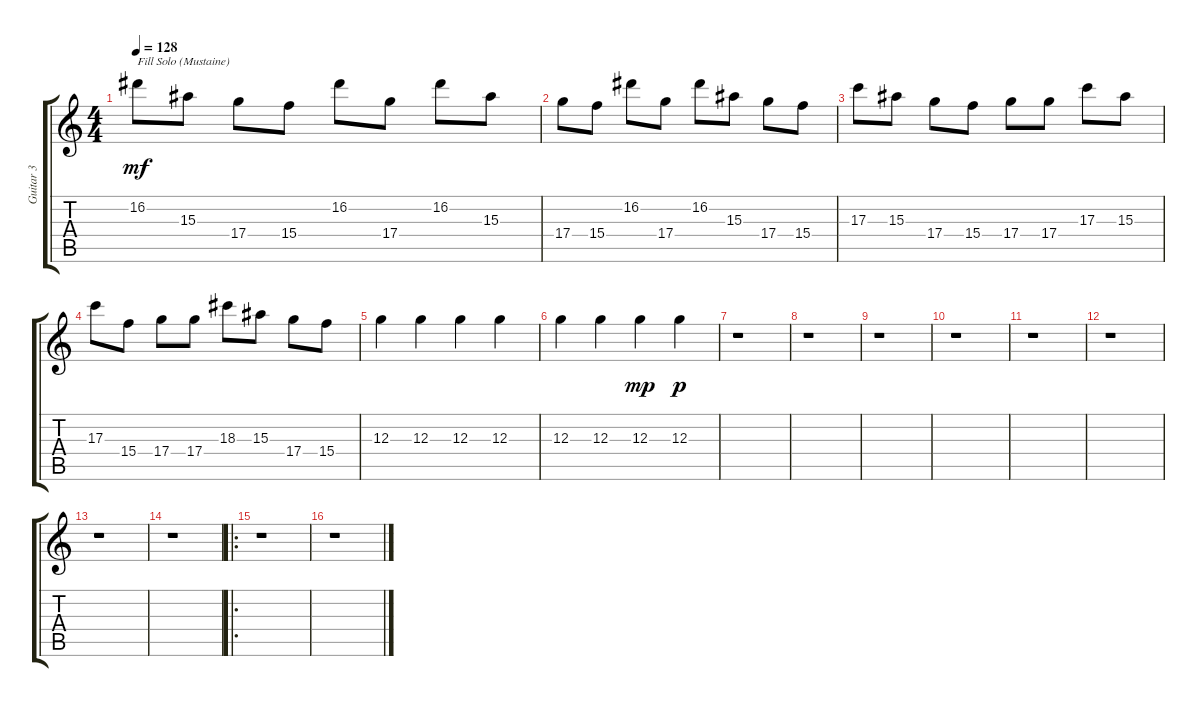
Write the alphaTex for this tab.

\track ("Guitar 3" "Guitar 3") {instrument distortionguitar}
\staff {score tabs}
\tuning (E4 B3 G3 D3 A2 E2) {hide}
\ts (4 4)
\tempo 128
\clef g2
\ks c
16.2.8{txt "Fill Solo (Mustaine)" dy mf} 15.3.8 17.4.8 15.4.8 16.2.8 17.4.8 16.2.8 15.3.8 |
17.4.8 15.4.8 16.2.8 17.4.8 16.2.8 15.3.8 17.4.8 15.4.8 |
17.3.8 15.3.8 17.4.8 15.4.8 17.4.8 17.4.8 17.3.8 15.3.8 |
17.3.8 15.4.8 17.4.8 17.4.8 18.3.8 15.3.8 17.4.8 15.4.8 |
12.3.4 12.3.4 12.3.4 12.3.4 |
12.3.4 12.3.4 12.3.4{dy mp} 12.3.4{dy p} |
r.1 |
r.1 |
r.1 |
r.1 |
r.1 |
r.1 |
r.1 |
r.1 |
\ro
r.1 |
r.1
